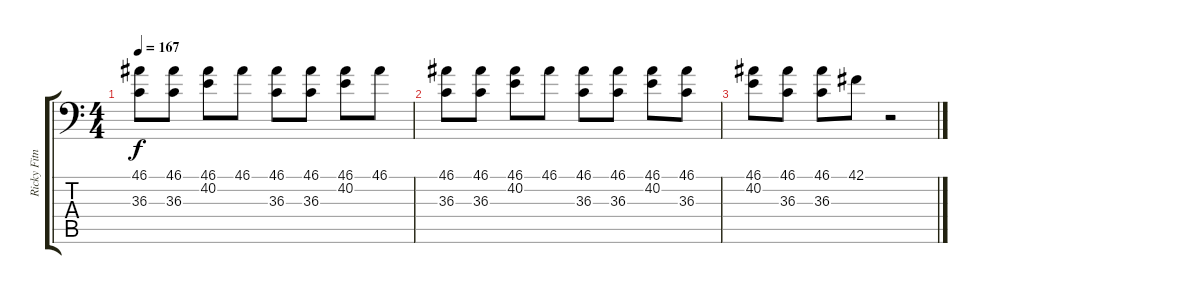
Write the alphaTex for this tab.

\track ("Ricky Fitness" "Ricky Fitn") {instrument acousticgrandpiano}
\staff {score tabs}
\tuning (C-1 C-1 C-1 C-1 C-1 C-1) {hide}
\ts (4 4)
\tempo 167
\clef f4
\ks c
(46.1 36.3).8{dy f} (46.1 36.3).8 (46.1 40.2).8 46.1.8 (46.1 36.3).8 (46.1 36.3).8 (46.1 40.2).8 46.1.8 |
(46.1 36.3).8 (46.1 36.3).8 (46.1 40.2).8 46.1.8 (46.1 36.3).8 (46.1 36.3).8 (46.1 40.2).8 (46.1 36.3).8 |
(46.1 40.2).8 (46.1 36.3).8 (46.1 36.3).8 42.1.8 r.2
